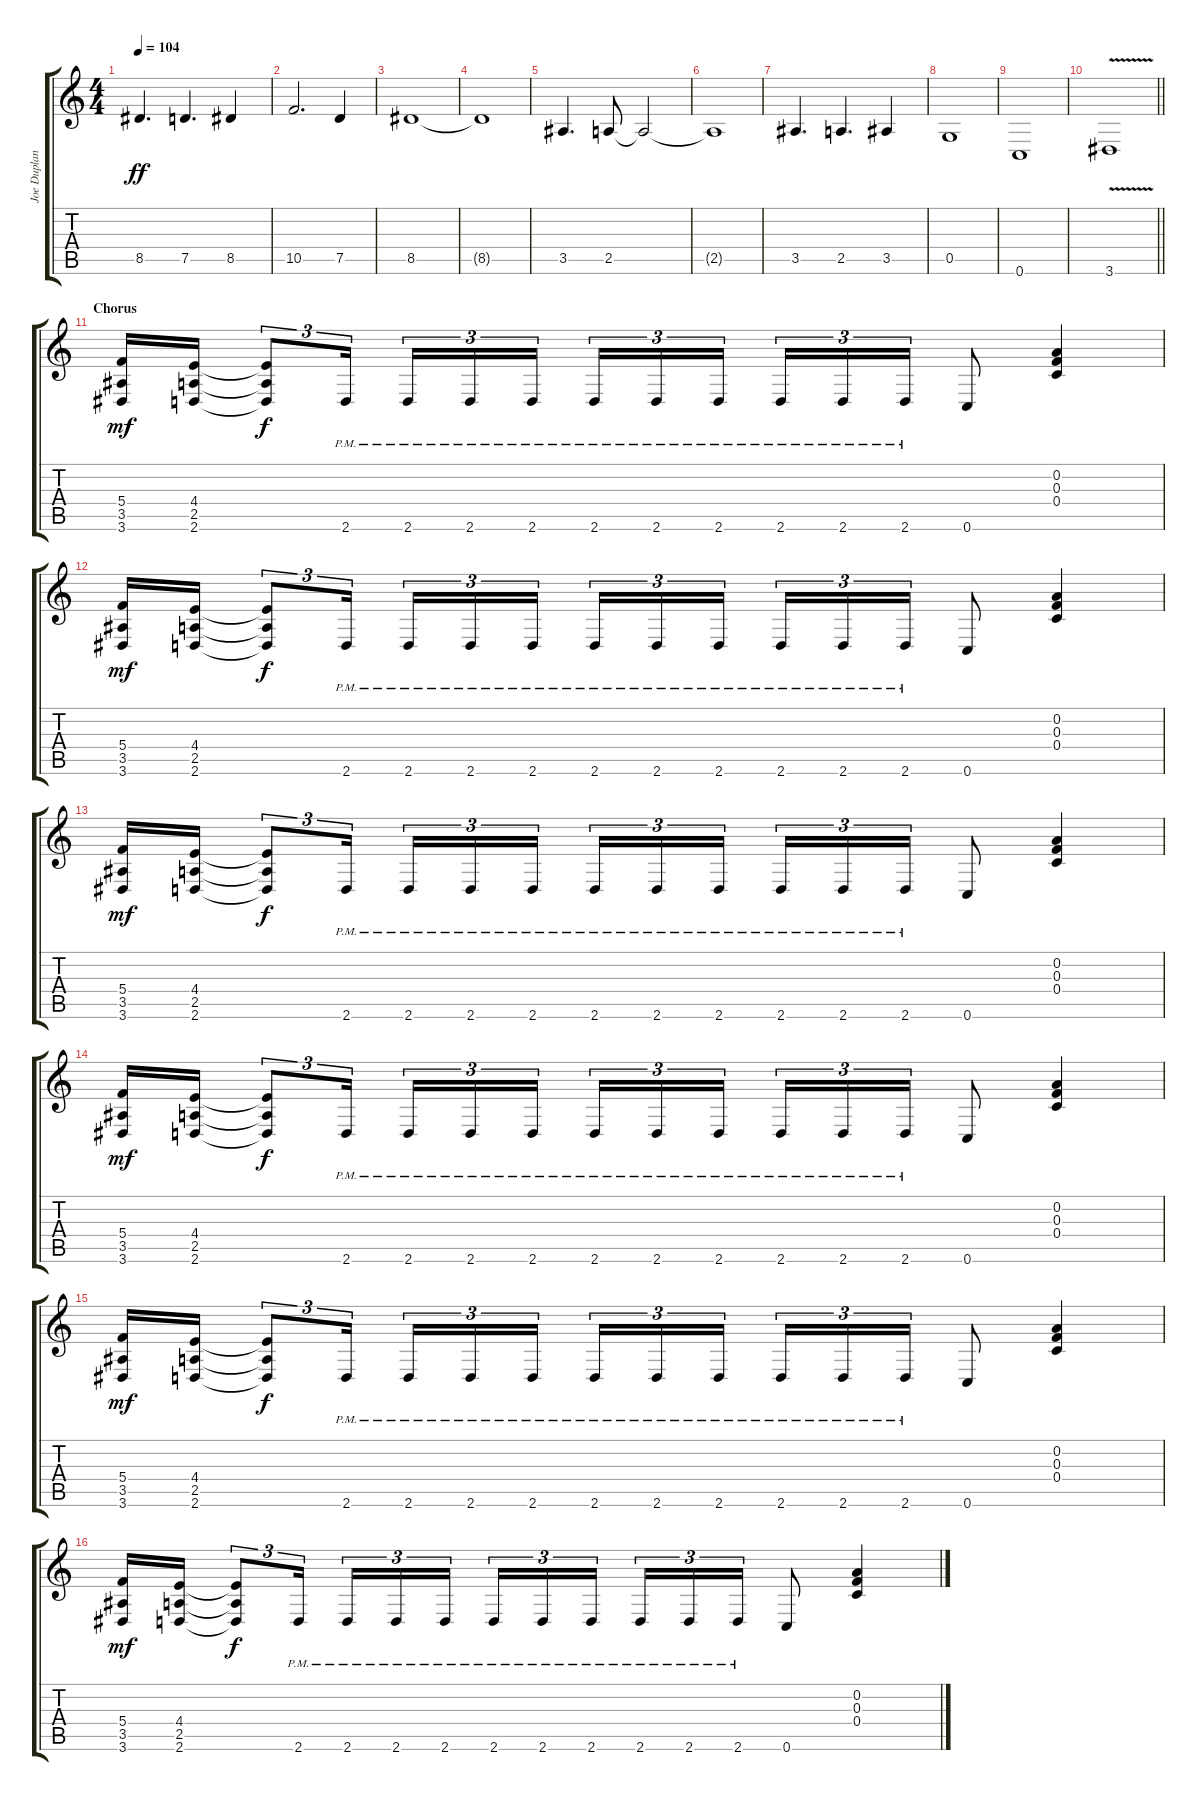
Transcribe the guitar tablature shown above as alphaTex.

\track ("Joe Duplantier" "Joe Duplan") {instrument overdrivenguitar}
\staff {score tabs}
\tuning (D4 A3 F3 C3 G2 C2) {hide}
\ts (4 4)
\tempo 104
\clef g2
\ks c
8.5.4{d dy ff} 7.5.4{d} 8.5.4 |
10.5.2{d} 7.5.4 |
8.5.1 |
8.5{t}.1 |
3.5.4{d} 2.5.8 2.5{t}.2 |
2.5{t}.1 |
3.5.4{d} 2.5.4{d} 3.5.4 |
0.5.1 |
0.6.1 |
\barLineRight lightlight
3.6{v}.1 |
\section ("" "Chorus")
(5.4 3.5 3.6).16{dy mf} (4.4 2.5 2.6).16 (4.4{t} 2.5{t} 2.6{t}).8{tu (3 2) dy f} 2.6{pm}.16{tu (3 2)} 2.6{pm}.16{tu (3 2)} 2.6{pm}.16{tu (3 2)} 2.6{pm}.16{tu (3 2) beam splitsecondary} 2.6{pm}.16{tu (3 2)} 2.6{pm}.16{tu (3 2)} 2.6{pm}.16{tu (3 2)} 2.6{pm}.16{tu (3 2)} 2.6{pm}.16{tu (3 2)} 2.6{pm}.16{tu (3 2)} 0.6.8 (0.2 0.3 0.4).4 |
(5.4 3.5 3.6).16{dy mf} (4.4 2.5 2.6).16 (4.4{t} 2.5{t} 2.6{t}).8{tu (3 2) dy f} 2.6{pm}.16{tu (3 2)} 2.6{pm}.16{tu (3 2)} 2.6{pm}.16{tu (3 2)} 2.6{pm}.16{tu (3 2) beam splitsecondary} 2.6{pm}.16{tu (3 2)} 2.6{pm}.16{tu (3 2)} 2.6{pm}.16{tu (3 2)} 2.6{pm}.16{tu (3 2)} 2.6{pm}.16{tu (3 2)} 2.6{pm}.16{tu (3 2)} 0.6.8 (0.2 0.3 0.4).4 |
(5.4 3.5 3.6).16{dy mf} (4.4 2.5 2.6).16 (4.4{t} 2.5{t} 2.6{t}).8{tu (3 2) dy f} 2.6{pm}.16{tu (3 2)} 2.6{pm}.16{tu (3 2)} 2.6{pm}.16{tu (3 2)} 2.6{pm}.16{tu (3 2) beam splitsecondary} 2.6{pm}.16{tu (3 2)} 2.6{pm}.16{tu (3 2)} 2.6{pm}.16{tu (3 2)} 2.6{pm}.16{tu (3 2)} 2.6{pm}.16{tu (3 2)} 2.6{pm}.16{tu (3 2)} 0.6.8 (0.2 0.3 0.4).4 |
(5.4 3.5 3.6).16{dy mf} (4.4 2.5 2.6).16 (4.4{t} 2.5{t} 2.6{t}).8{tu (3 2) dy f} 2.6{pm}.16{tu (3 2)} 2.6{pm}.16{tu (3 2)} 2.6{pm}.16{tu (3 2)} 2.6{pm}.16{tu (3 2) beam splitsecondary} 2.6{pm}.16{tu (3 2)} 2.6{pm}.16{tu (3 2)} 2.6{pm}.16{tu (3 2)} 2.6{pm}.16{tu (3 2)} 2.6{pm}.16{tu (3 2)} 2.6{pm}.16{tu (3 2)} 0.6.8 (0.2 0.3 0.4).4 |
(5.4 3.5 3.6).16{dy mf} (4.4 2.5 2.6).16 (4.4{t} 2.5{t} 2.6{t}).8{tu (3 2) dy f} 2.6{pm}.16{tu (3 2)} 2.6{pm}.16{tu (3 2)} 2.6{pm}.16{tu (3 2)} 2.6{pm}.16{tu (3 2) beam splitsecondary} 2.6{pm}.16{tu (3 2)} 2.6{pm}.16{tu (3 2)} 2.6{pm}.16{tu (3 2)} 2.6{pm}.16{tu (3 2)} 2.6{pm}.16{tu (3 2)} 2.6{pm}.16{tu (3 2)} 0.6.8 (0.2 0.3 0.4).4 |
(5.4 3.5 3.6).16{dy mf} (4.4 2.5 2.6).16 (4.4{t} 2.5{t} 2.6{t}).8{tu (3 2) dy f} 2.6{pm}.16{tu (3 2)} 2.6{pm}.16{tu (3 2)} 2.6{pm}.16{tu (3 2)} 2.6{pm}.16{tu (3 2) beam splitsecondary} 2.6{pm}.16{tu (3 2)} 2.6{pm}.16{tu (3 2)} 2.6{pm}.16{tu (3 2)} 2.6{pm}.16{tu (3 2)} 2.6{pm}.16{tu (3 2)} 2.6{pm}.16{tu (3 2)} 0.6.8 (0.2 0.3 0.4).4
